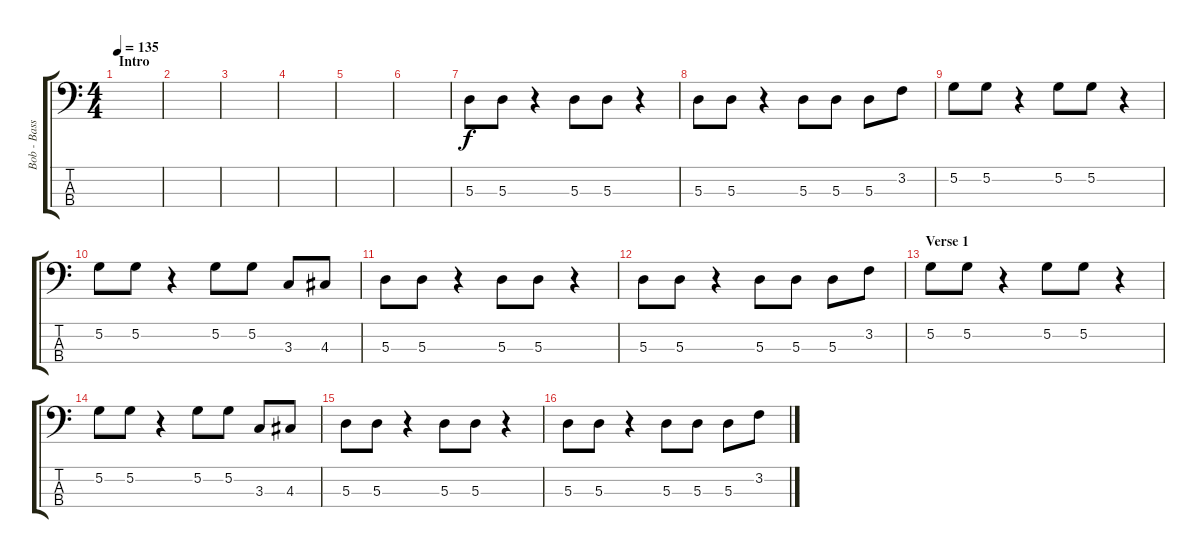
\track ("Bob - Bass" "Bob - Bass") {instrument electricbassfinger}
\staff {score tabs}
\tuning (G2 D2 A1 E1) {hide}
\ts (4 4)
\section ("" "Intro")
\tempo 135
\clef f4
\ks c
|
|
|
|
|
|
5.3.8 5.3.8 r.4 5.3.8 5.3.8 r.4 |
5.3.8 5.3.8 r.4 5.3.8 5.3.8 5.3.8 3.2.8 |
5.2.8 5.2.8 r.4 5.2.8 5.2.8 r.4 |
5.2.8 5.2.8 r.4 5.2.8 5.2.8 3.3.8 4.3.8 |
5.3.8 5.3.8 r.4 5.3.8 5.3.8 r.4 |
5.3.8 5.3.8 r.4 5.3.8 5.3.8 5.3.8 3.2.8 |
\section ("" "Verse 1")
5.2.8 5.2.8 r.4 5.2.8 5.2.8 r.4 |
5.2.8 5.2.8 r.4 5.2.8 5.2.8 3.3.8 4.3.8 |
5.3.8 5.3.8 r.4 5.3.8 5.3.8 r.4 |
5.3.8 5.3.8 r.4 5.3.8 5.3.8 5.3.8 3.2.8
